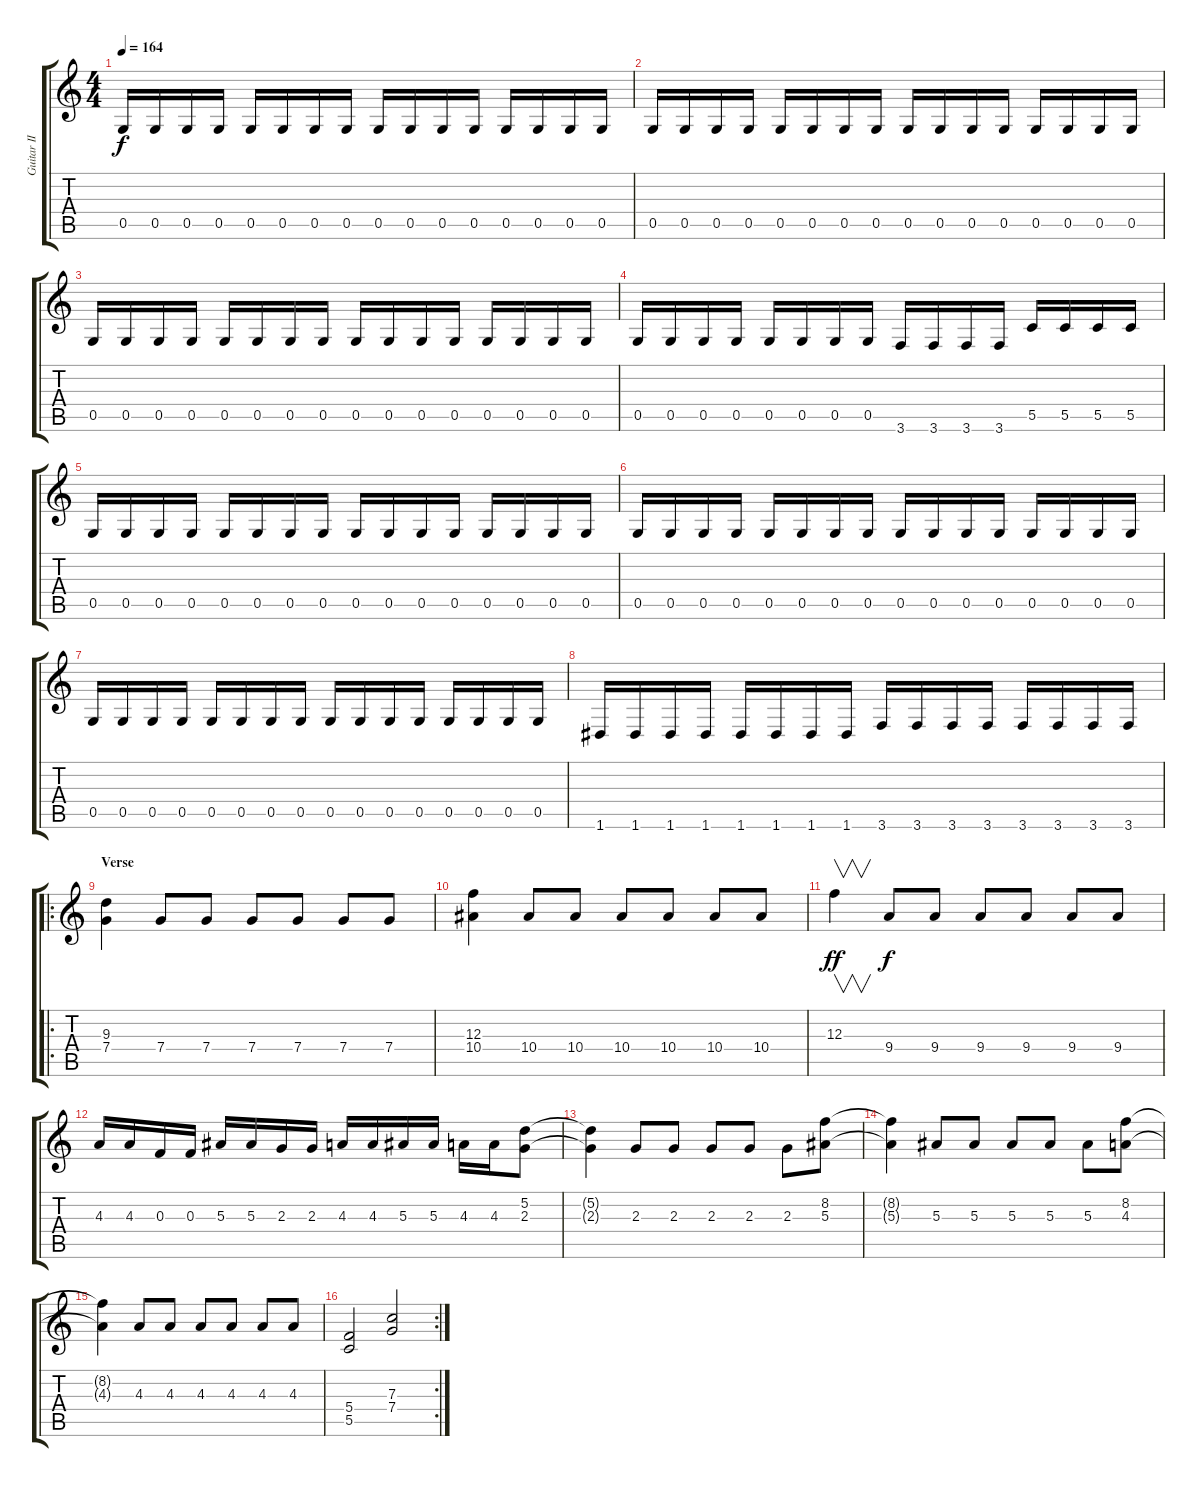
\track ("Guitar II" "Guitar II") {instrument distortionguitar}
\staff {score tabs}
\tuning (D4 A3 F3 C3 G2 D2) {hide}
\ts (4 4)
\tempo 164
\clef g2
\ks c
0.5.16{dy f} 0.5.16 0.5.16 0.5.16 0.5.16 0.5.16 0.5.16 0.5.16 0.5.16 0.5.16 0.5.16 0.5.16 0.5.16 0.5.16 0.5.16 0.5.16 |
0.5.16 0.5.16 0.5.16 0.5.16 0.5.16 0.5.16 0.5.16 0.5.16 0.5.16 0.5.16 0.5.16 0.5.16 0.5.16 0.5.16 0.5.16 0.5.16 |
0.5.16 0.5.16 0.5.16 0.5.16 0.5.16 0.5.16 0.5.16 0.5.16 0.5.16 0.5.16 0.5.16 0.5.16 0.5.16 0.5.16 0.5.16 0.5.16 |
0.5.16 0.5.16 0.5.16 0.5.16 0.5.16 0.5.16 0.5.16 0.5.16 3.6.16 3.6.16 3.6.16 3.6.16 5.5.16 5.5.16 5.5.16 5.5.16 |
0.5.16 0.5.16 0.5.16 0.5.16 0.5.16 0.5.16 0.5.16 0.5.16 0.5.16 0.5.16 0.5.16 0.5.16 0.5.16 0.5.16 0.5.16 0.5.16 |
0.5.16 0.5.16 0.5.16 0.5.16 0.5.16 0.5.16 0.5.16 0.5.16 0.5.16 0.5.16 0.5.16 0.5.16 0.5.16 0.5.16 0.5.16 0.5.16 |
0.5.16 0.5.16 0.5.16 0.5.16 0.5.16 0.5.16 0.5.16 0.5.16 0.5.16 0.5.16 0.5.16 0.5.16 0.5.16 0.5.16 0.5.16 0.5.16 |
1.6.16 1.6.16 1.6.16 1.6.16 1.6.16 1.6.16 1.6.16 1.6.16 3.6.16 3.6.16 3.6.16 3.6.16 3.6.16 3.6.16 3.6.16 3.6.16 |
\ro
\section ("" "Verse")
(9.3 7.4).4 7.4.8 7.4.8 7.4.8 7.4.8 7.4.8 7.4.8 |
(12.3 10.4).4 10.4.8 10.4.8 10.4.8 10.4.8 10.4.8 10.4.8 |
12.3.4{v dy ff instrument guitarharmonics} 9.4.8{dy f instrument distortionguitar} 9.4.8 9.4.8 9.4.8 9.4.8 9.4.8 |
4.3.16 4.3.16 0.3.16 0.3.16 5.3.16 5.3.16 2.3.16 2.3.16 4.3.16 4.3.16 5.3.16 5.3.16 4.3.16 4.3.16 (5.2 2.3).8 |
(5.2{t} 2.3{t}).4 2.3.8 2.3.8 2.3.8 2.3.8 2.3.8 (8.2 5.3).8 |
(8.2{t} 5.3{t}).4 5.3.8 5.3.8 5.3.8 5.3.8 5.3.8 (8.2 4.3).8 |
(8.2{t} 4.3{t}).4 4.3.8 4.3.8 4.3.8 4.3.8 4.3.8 4.3.8 |
\rc 2
(5.4 5.5).2 (7.3 7.4).2
